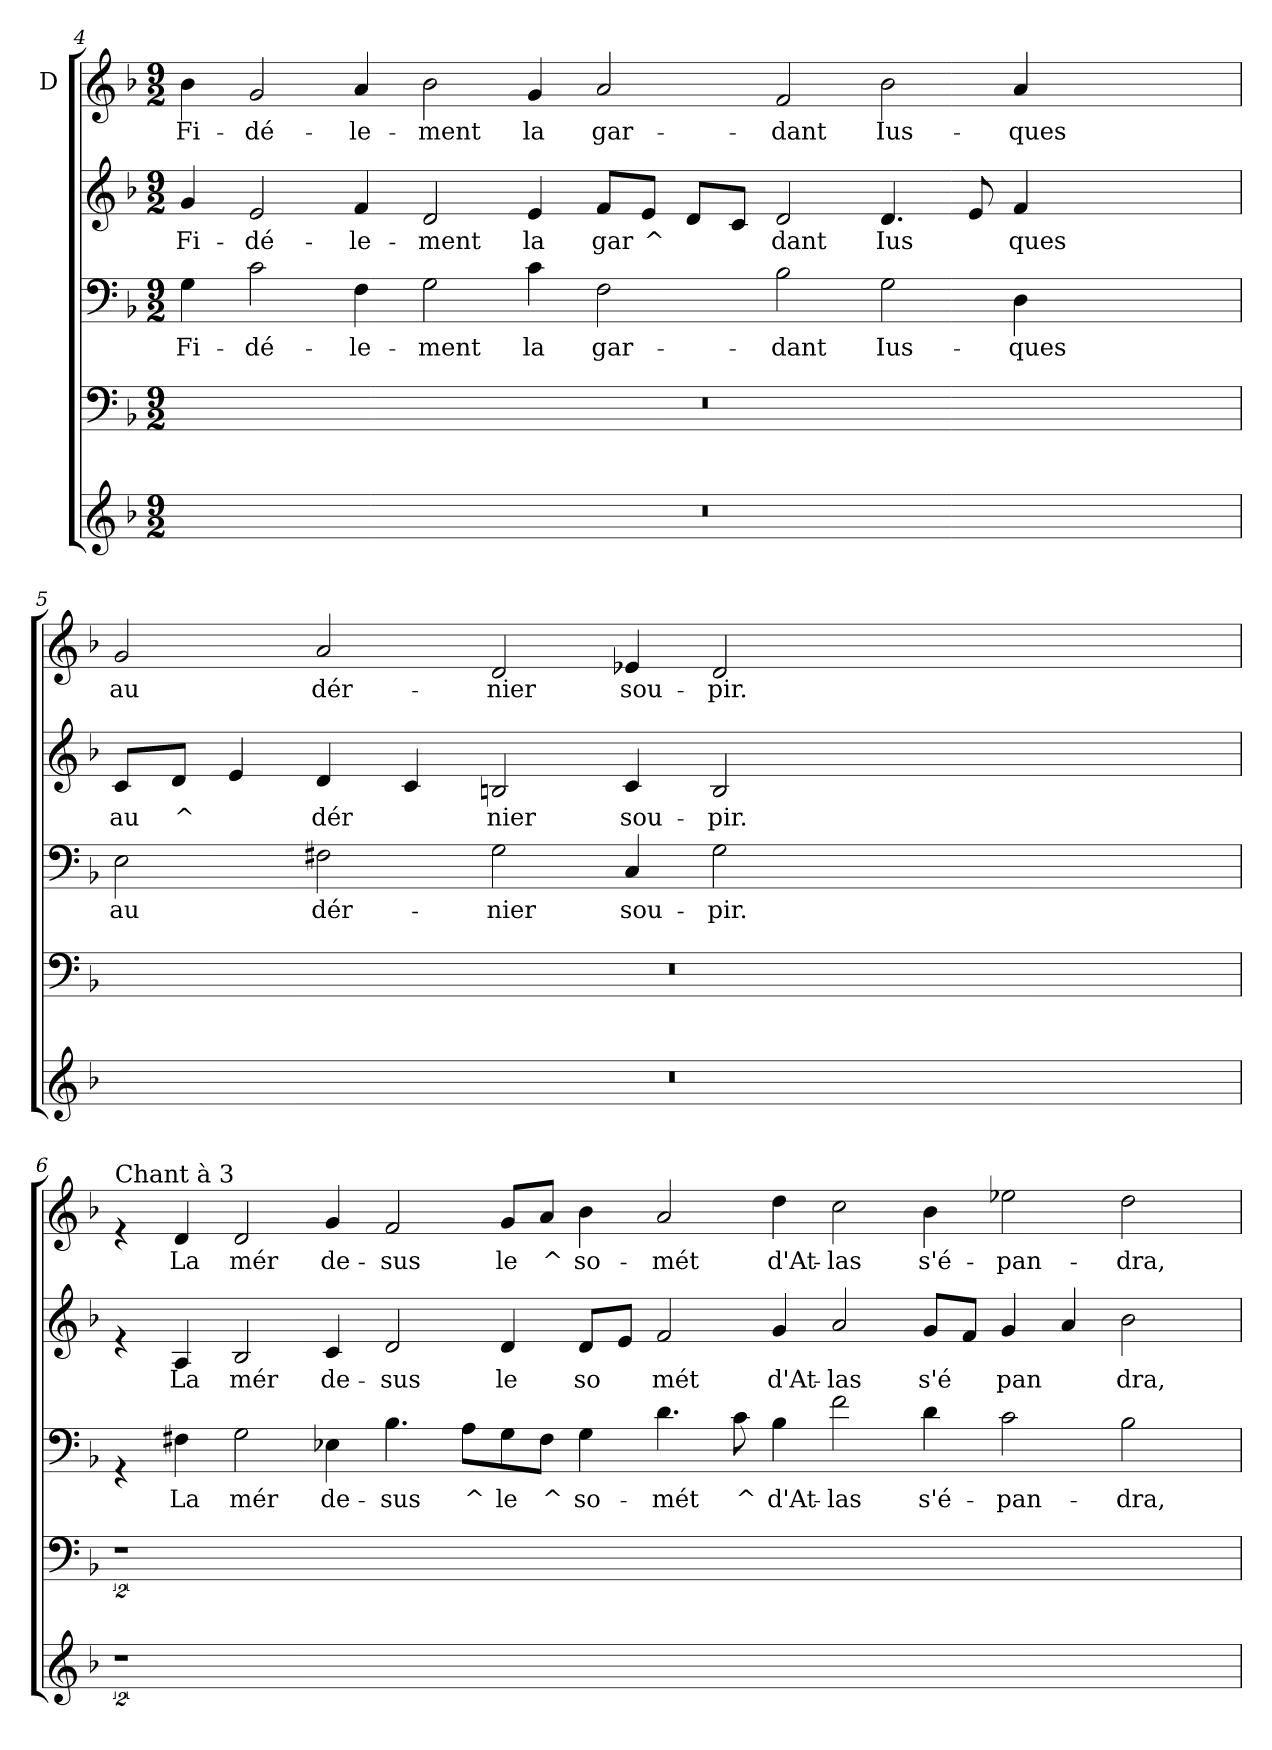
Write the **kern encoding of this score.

**kern	**kern	**kern	**text	**kern	**text	**kern	**text
*part5	*part4	*part3	*part3	*part2	*part2	*part1	*part1
*staff5	*staff4	*staff3	*staff3	*staff2	*staff2	*staff1	*staff1
*	*	*	*	*	*	*I"D	*
!!LO:LB:g=z
*clefG2	*clefF4	*clefF4	*	*clefG2	*	*clefG2	*
*k[b-]	*k[b-]	*k[b-]	*	*k[b-]	*	*k[b-]	*
*F:	*F:	*F:	*	*F:	*	*F:	*
*M9/2	*M9/2	*M9/2	*	*M9/2	*	*M9/2	*
=4	=4	=4	=4	=4	=4	=4	=4
!	!	!	!LO:LY:b	!	!LO:LY:b	!	!LO:LY:b
2%9r	2%9r	4G\	Fi-	4g/	Fi-	4b-\	Fi-
!	!	!	!LO:LY:b	!	!LO:LY:b	!	!LO:LY:b
.	.	2c\	-dé-	2e/	-dé-	2g/	-dé-
!	!	!	!LO:LY:b	!	!LO:LY:b	!	!LO:LY:b
.	.	4F\	-le-	4f/	-le-	4a/	-le-
!	!	!	!LO:LY:b	!	!LO:LY:b	!	!LO:LY:b
.	.	2G\	-ment	2d/	-ment	2b-\	-ment
!	!	!	!LO:LY:b	!	!LO:LY:b	!	!LO:LY:b
.	.	4c\	la	4e/	la	4g/	la
!	!	!	!LO:LY:b	!	!LO:LY:b	!	!LO:LY:b
.	.	2F\	gar-	8f/L	gar	2a/	gar-
!	!	!	!	!	!LO:LY:b	!	!
.	.	.	.	8e/J	^	.	.
.	.	.	.	8d/L	.	.	.
.	.	.	.	8c/J	.	.	.
!	!	!	!LO:LY:b	!	!LO:LY:b	!	!LO:LY:b
.	.	2B-\	-dant	2d/	dant	2f/	-dant
!	!	!	!LO:LY:b	!	!LO:LY:b	!	!LO:LY:b
.	.	2G\	Ius-	4.d/	Ius	2b-\	Ius-
.	.	.	.	8e/	.	.	.
!	!	!	!LO:LY:b	!	!LO:LY:b	!	!LO:LY:b
.	.	4D\	-ques	4f/	ques	4a/	-ques
.	.	1ryy	.	1ryy	.	1ryy	.
!!LO:PB:g=z
=5	=5	=5	=5	=5	=5	=5	=5
!	!	!	!LO:LY:b	!	!LO:LY:b	!	!LO:LY:b
2%9r	2%9r	2E\	au	8c/L	au	2g/	au
!	!	!	!	!	!LO:LY:b	!	!
.	.	.	.	8d/J	^	.	.
.	.	.	.	4e/	.	.	.
!	!	!	!LO:LY:b	!	!LO:LY:b	!	!LO:LY:b
.	.	2F#X\	dér-	4d/	dér	2a/	dér-
.	.	.	.	4c/	.	.	.
!	!	!	!LO:LY:b	!	!LO:LY:b	!	!LO:LY:b
.	.	2G\	-nier	2Bn/	nier	2d/	-nier
!	!	!	!LO:LY:b	!	!LO:LY:b	!	!LO:LY:b
.	.	4C/	sou-	4c/	sou-	4e-X/	sou-
!	!	!	!LO:LY:b	!	!LO:LY:b	!	!LO:LY:b
.	.	2G\	-pir.	2B/	-pir.	2d/	-pir.
.	.	0ryy	.	0ryy	.	0ryy	.
.	.	4ryy	.	4ryy	.	4ryy	.
!!LO:LB:g=z
=6	=6	=6	=6	=6	=6	=6	=6
!	!	!	!	!	!	!LO:TX:a:t=Chant à 3	!
2%9r	2%9r	4rGG	.	4re	.	4re	.
!	!	!	!LO:LY:b	!	!LO:LY:b	!	!LO:LY:b
.	.	4F#X\	La	4A/	La	4d/	La
!	!	!	!LO:LY:b	!	!LO:LY:b	!	!LO:LY:b
.	.	2G\	mér	2B-/	mér	2d/	mér
!	!	!	!LO:LY:b	!	!LO:LY:b	!	!LO:LY:b
.	.	4E-X\	de-	4c/	de-	4g/	de-
!	!	!	!LO:LY:b	!	!LO:LY:b	!	!LO:LY:b
.	.	4.B-\	-sus	2d/	-sus	2f/	-sus
!	!	!	!LO:LY:b	!	!	!	!
.	.	8A\L	^	.	.	.	.
!	!	!	!LO:LY:b	!	!LO:LY:b	!	!LO:LY:b
.	.	8G\	le	4d/	le	8g/L	le
!	!	!	!LO:LY:b	!	!	!	!LO:LY:b
.	.	8F#\J	^	.	.	8a/J	^
!	!	!	!LO:LY:b	!	!LO:LY:b	!	!LO:LY:b
.	.	4G\	so-	8d/L	so	4b-\	so-
.	.	.	.	8e/J	.	.	.
!	!	!	!LO:LY:b	!	!LO:LY:b	!	!LO:LY:b
.	.	4.d\	-mét	2f/	mét	2a/	-mét
!	!	!	!LO:LY:b	!	!	!	!
.	.	8c\	^	.	.	.	.
!	!	!	!LO:LY:b	!	!LO:LY:b	!	!LO:LY:b
.	.	4B-\	d'At-	4g/	d'At-	4dd\	d'At-
!	!	!	!LO:LY:b	!	!LO:LY:b	!	!LO:LY:b
.	.	2f\	-las	2a/	-las	2cc\	-las
!	!	!	!LO:LY:b	!	!LO:LY:b	!	!LO:LY:b
.	.	4d\	s'é-	8g/L	s'é	4b-\	s'é-
.	.	.	.	8f/J	.	.	.
!	!	!	!LO:LY:b	!	!LO:LY:b	!	!LO:LY:b
.	.	2c\	-pan-	4g/	pan	2ee-X\	-pan-
.	.	.	.	4a/	.	.	.
!	!	!	!LO:LY:b	!	!LO:LY:b	!	!LO:LY:b
.	.	2B-\	-dra,	2b-\	dra,	2dd\	-dra,
4ryy	4ryy	.	.	.	.	.	.
=	=	=	=	=	=	=	=
*-	*-	*-	*-	*-	*-	*-	*-
